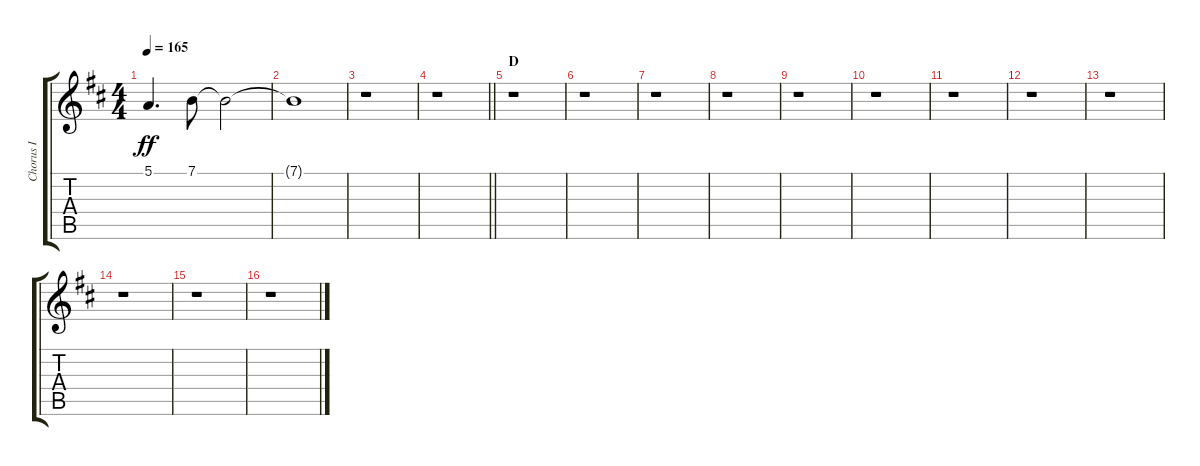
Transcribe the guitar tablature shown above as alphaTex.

\track ("Chorus I" "Chorus I") {instrument voiceoohs}
\staff {score tabs}
\tuning (E4 B3 G3 D3 A2 E2) {hide}
\ts (4 4)
\tempo 165
\clef g2
\ks d
5.1.4{d dy ff} 7.1.8 7.1{t}.2 |
7.1{t}.1 |
r.1 |
\barLineRight lightlight
r.1 |
\section ("" "D")
r.1 |
r.1 |
r.1 |
r.1 |
r.1 |
r.1 |
r.1 |
r.1 |
r.1 |
r.1 |
r.1 |
r.1
